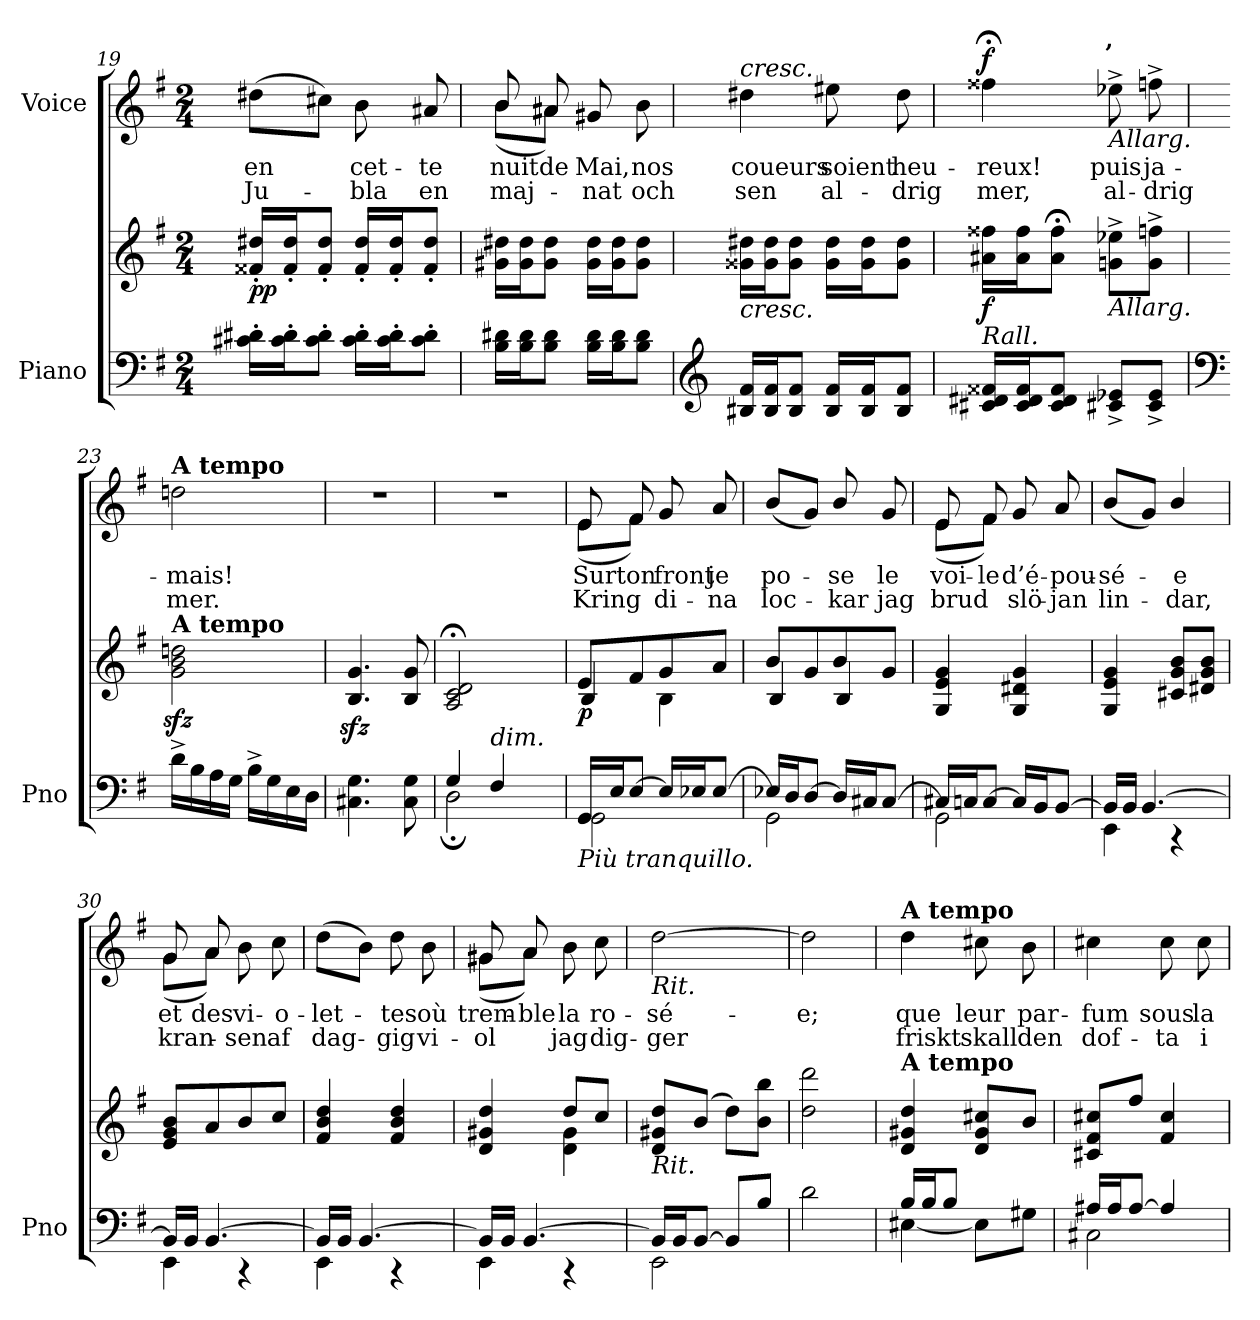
**kern	**kern	**dynam	**kern	**text	**text	**dynam
*part2	*part2	*part2	*part1	*part1	*part1	*part1
*staff3	*staff2	*staff2/3	*staff1	*staff1	*staff1	*staff1
*I"Piano	*	*	*I"Voice	*	*	*
*I'Pno	*	*	*	*	*	*
*clefF4	*clefG2	*	*clefG2	*	*	*
*k[f#]	*k[f#]	*	*k[f#]	*	*	*
*M2/4	*M2/4	*	*M2/4	*	*	*
=19	=19	=19	=19	=19	=19	=19
!	!	!LO:DY:b	!	!LO:LY:b	!LO:LY:b	!
16c#X\' 16d#X\'LL	16f##X/' 16dd#X/'LL	pp	(8dd#X\L	en	Ju-	.
16c#\' 16d#\'J	16f##/' 16dd#/'J	.	.	.	.	.
8c#\' 8d#\'J	8f##/' 8dd#/'J	.	8cc#X\J)	.	.	.
!	!	!	!	!LO:LY:b	!LO:LY:b	!
16c#\' 16d#\'LL	16f##/' 16dd#/'LL	.	8b\	cet-	-bla	.
16c#\' 16d#\'J	16f##/' 16dd#/'J	.	.	.	.	.
!	!	!	!	!LO:LY:b	!LO:LY:b	!
8c#\' 8d#\'J	8f##/' 8dd#/'J	.	8a#X/	-te	en	.
=20	=20	=20	=20	=20	=20	=20
!	!	!	!	!LO:LY:b	!LO:LY:b	!
*	*	*	*^	*	*	*
16B\ 16d#X\LL	16g#X\ 16dd#X\LL	.	8b/	(8b\L	nuit	maj-	.
16B\ 16d#\J	16g#\ 16dd#\J	.	.	.	.	.	.
!	!	!	!	!	!LO:LY:b	!	!
8B\ 8d#\J	8g#\ 8dd#\J	.	8a#X/	8a#\J)	de	.	.
!	!	!	!	!	!LO:LY:b	!LO:LY:b	!
16B\ 16d#\LL	16g#\ 16dd#\LL	.	8g#X/	4ryy	Mai,	-nat	.
16B\ 16d#\J	16g#\ 16dd#\J	.	.	.	.	.	.
!	!	!	!	!	!LO:LY:b	!LO:LY:b	!
8B\ 8d#\J	8g#\ 8dd#\J	.	8b\	.	nos	och	.
*	*	*	*v	*v	*	*	*
=21	=21	=21	=21	=21	=21	=21
*clefG2	*	*	*	*	*	*
!	!	!	!LO:TX:a:i:t=cresc.	!	!	!
!	!LO:TX:b:i:t=cresc.	!	!	!	!	!
!	!	!	!	!LO:LY:b	!LO:LY:b	!
16B#X/ 16f#/LL	16g##X\ 16dd#X\LL	.	4dd#X\	coueurs	sen	.
16B#/ 16f#/J	16g##\ 16dd#\J	.	.	.	.	.
8B#/ 8f#/J	8g##\ 8dd#\J	.	.	.	.	.
!	!	!	!	!LO:LY:b	!LO:LY:b	!
16B#/ 16f#/LL	16g##\ 16dd#\LL	.	8ee#X\	soient	al-	.
16B#/ 16f#/J	16g##\ 16dd#\J	.	.	.	.	.
!	!	!	!	!LO:LY:b	!LO:LY:b	!
8B#/ 8f#/J	8g##\ 8dd#\J	.	8dd#\	heu-	-drig	.
!!LO:REH:place=s1:a:B:cj:enc=none:fs=22:t=’:qo=1
=22	=22	=22	=22	=22	=22	=22
!	!LO:TX:b:i:t=Rall.	!	!	!	!	!
!	!	!LO:DY:b	!	!LO:LY:b	!LO:LY:b	!LO:DY:a
16c#X/ 16d#X/ 16f##X/LL	16a#X\ 16ff##X\LL	f	4ff##X;<\	-reux!	mer,	f
16c#/ 16d#/ 16f##/J	16a#\ 16ff##\J	.	.	.	.	.
8c#/ 8d#/ 8f##/J	8a#\;< 8ff##\;<J	.	.	.	.	.
!	!	!	!LO:TX:b:i:t=Allarg.	!	!	!
!	!LO:TX:b:i:t=Allarg.	!	!	!	!	!
!	!	!	!	!LO:LY:b	!LO:LY:b	!
8c#X/^ 8e-X/^L	8gn\^ 8ee-X\^L	.	8ee-X^\	puis	al-	.
!	!	!	!	!LO:LY:b	!LO:LY:b	!
8c#/^ 8e-/^J	8g\^ 8ffn\^J	.	8ffn^\	ja-	-drig	.
!!LO:LB:g=z
=23	=23	=23	=23	=23	=23	=23
*clefF4	*	*	*	*	*	*
!	!	!	!LO:TX:a:B:t=A tempo	!	!	!
!	!LO:TX:a:B:t=A tempo	!	!	!	!	!
!	!	!	!	!LO:LY:b	!LO:LY:b	!
16d^\LL	2g\zz< 2b\zz< 2ddn\zz<	.	2ddn\	-mais!	mer.	.
16B\	.	.	.	.	.	.
16A\	.	.	.	.	.	.
16G\JJ	.	.	.	.	.	.
16B^\LL	.	.	.	.	.	.
16G\	.	.	.	.	.	.
16E\	.	.	.	.	.	.
16D\JJ	.	.	.	.	.	.
=24	=24	=24	=24	=24	=24	=24
4.C#X\ 4.G\	4.B/zz< 4.g/zz<	.	2r	.	.	.
8C#\ 8G\	8B/ 8g/	.	.	.	.	.
=25	=25	=25	=25	=25	=25	=25
*^	*	*	*	*	*	*
4G/	2D;\	2A/;< 2c/;< 2d/;<	.	2r	.	.	.
!LO:TX:a:i:t=dim.	!	!	!	!	!	!	!
4F#/	.	.	.	.	.	.	.
=26	=26	=26	=26	=26	=26	=26	=26
*	*	*^	*	*	*	*	*
!	!	!	!	!	!LO:TX:b:i:t=Più tranquillo.	!	!	!
!LO:TX:b:i:t=Più tranquillo.	!	!	!	!	!	!	!	!
!	!	!	!	!LO:DY:b	!	!LO:LY:b	!LO:LY:b	!
*	*	*	*	*	*^	*	*	*
16GG/LL	2GG\	8e/L	4B/	p	8e/	(8e\L	Sur	Kring	.
16E/J	.	.	.	.	.	.	.	.	.
!	!	!	!	!	!	!	!LO:LY:b	!	!
[8E/J	.	8f#/	.	.	8f#/	8f#\J)	ton	.	.
!	!	!	!	!	!	!	!LO:LY:b	!LO:LY:b	!
16E/LL]	.	8g/	4B\	.	8g/	4ryy	front	di-	.
16E-X/J	.	.	.	.	.	.	.	.	.
!	!	!	!	!	!	!	!LO:LY:b	!LO:LY:b	!
[8E-/J	.	8a/J	.	.	8a/	.	je	-na	.
*	*	*	*	*	*v	*v	*	*	*
=27	=27	=27	=27	=27	=27	=27	=27	=27
!	!	!	!	!	!	!LO:LY:b	!LO:LY:b	!
16E-X/LL]	2GG\	8b/L	4B/	.	(8b/L	po-	loc-	.
16D/J	.	.	.	.	.	.	.	.
[8D/J	.	8g/	.	.	8g/J)	.	.	.
!	!	!	!	!	!	!LO:LY:b	!LO:LY:b	!
16D/LL]	.	8b/	4B/	.	8b/	-se	-kar	.
16C#X/J	.	.	.	.	.	.	.	.
!	!	!	!	!	!	!LO:LY:b	!LO:LY:b	!
[8C#/J	.	8g/J	.	.	8g/	le	jag	.
*	*	*v	*v	*	*	*	*	*
!!LO:LB:g=z
=28	=28	=28	=28	=28	=28	=28	=28
!	!	!	!	!	!LO:LY:b	!LO:LY:b	!
*	*	*	*	*^	*	*	*
16C#X/LL]	2GG\	4G/ 4e/ 4g/	.	8e/	(8e\L	voi-	brud	.
16Cn/J	.	.	.	.	.	.	.	.
!	!	!	!	!	!	!LO:LY:b	!	!
[8C/J	.	.	.	8f#/	8f#\J)	-le	.	.
!	!	!	!	!	!	!LO:LY:b	!LO:LY:b	!
16C/LL]	.	4G/ 4d#X/ 4g/	.	8g/	4ryy	d’é-	slö-	.
16BB/J	.	.	.	.	.	.	.	.
!	!	!	!	!	!	!LO:LY:b	!LO:LY:b	!
[8BB/J	.	.	.	8a/	.	-pou-	-jan	.
*	*	*	*	*v	*v	*	*	*
=29	=29	=29	=29	=29	=29	=29	=29
!	!	!	!	!	!LO:LY:b	!LO:LY:b	!
16BB/LL]	4EE\	4G/ 4e/ 4g/	.	(8b/L	-sé-	lin-	.
16BB/JJ	.	.	.	.	.	.	.
[4.BB/	.	.	.	8g/J)	.	.	.
!	!	!	!	!	!LO:LY:b	!LO:LY:b	!
.	4r	8c#X/ 8g/ 8b/L	.	4b/	-e	-dar,	.
.	.	8d#X/ 8g/ 8b/J	.	.	.	.	.
=30	=30	=30	=30	=30	=30	=30	=30
!	!	!	!	!	!LO:LY:b	!LO:LY:b	!
*	*	*	*	*^	*	*	*
16BB/LL]	4EE\	8e/ 8g/ 8b/L	.	8g/	(8g\L	et	kran-	.
16BB/JJ	.	.	.	.	.	.	.	.
!	!	!	!	!	!	!LO:LY:b	!	!
[4.BB/	.	8a/	.	8a/	8a\J)	des	.	.
!	!	!	!	!	!	!LO:LY:b	!LO:LY:b	!
.	4r	8b/	.	8b\	4ryy	vi-	-sen	.
!	!	!	!	!	!	!LO:LY:b	!LO:LY:b	!
.	.	8cc/J	.	8cc\	.	-o-	af	.
*	*	*	*	*v	*v	*	*	*
=31	=31	=31	=31	=31	=31	=31	=31
!	!	!	!	!	!LO:LY:b	!LO:LY:b	!
16BB/LL]	4EE\	4f#/ 4b/ 4dd/	.	(8dd\L	-let-	dag-	.
16BB/JJ	.	.	.	.	.	.	.
[4.BB/	.	.	.	8b\J)	.	.	.
!	!	!	!	!	!LO:LY:b	!LO:LY:b	!
.	4r	4f#/ 4b/ 4dd/	.	8dd\	-tes	-gig	.
!	!	!	!	!	!LO:LY:b	!LO:LY:b	!
.	.	.	.	8b\	où	vi-	.
=32	=32	=32	=32	=32	=32	=32	=32
*	*	*^	*	*	*	*	*
!	!	!	!	!	!	!LO:LY:b	!LO:LY:b	!
*	*	*	*	*	*^	*	*	*
16BB/LL]	4EE\	4d/ 4g#X/ 4dd/	4ryy	.	8g#X/	(8g#\L	trem-	-ol	.
16BB/JJ	.	.	.	.	.	.	.	.	.
!	!	!	!	!	!	!	!LO:LY:b	!	!
[4.BB/	.	.	.	.	8a/	8a\J)	-ble	.	.
!	!	!	!	!	!	!	!LO:LY:b	!LO:LY:b	!
.	4r	8dd/L	4d\ 4g#\	.	8b\	4ryy	la	jag	.
!	!	!	!	!	!	!	!LO:LY:b	!LO:LY:b	!
.	.	8cc/J	.	.	8cc\	.	ro-	dig-	.
*	*	*v	*v	*	*	*	*	*	*
*	*	*	*	*v	*v	*	*	*
!!LO:PB:g=z
=33	=33	=33	=33	=33	=33	=33	=33
!	!	!	!	!LO:TX:b:i:t=Rit.	!	!	!
!	!	!LO:TX:b:i:t=Rit.	!	!	!	!	!
!	!	!	!	!	!LO:LY:b	!LO:LY:b	!
16BB/LL]	2EE\	8d/ 8g#X/ 8dd/L	.	[2dd\	-sé-	-ger	.
16BB/J	.	.	.	.	.	.	.
[8BB/J	.	(8b/J	.	.	.	.	.
8BB/L]	.	8dd\L)	.	.	.	.	.
8B/J	.	8b\ 8bb\J	.	.	.	.	.
*v	*v	*	*	*	*	*	*
=34	=34	=34	=34	=34	=34	=34
!	!	!	!	!LO:LY:b	!	!
2d\	2dd\ 2ddd\	.	2dd\]	-e;	.	.
=35	=35	=35	=35	=35	=35	=35
*^	*	*	*	*	*	*
!	!	!	!	!LO:TX:a:B:t=A tempo	!	!	!
!	!	!LO:TX:a:B:t=A tempo	!	!	!	!	!
!	!	!	!	!	!LO:LY:b	!LO:LY:b	!
16B/LL	[4E#X\	4d/ 4g#X/ 4dd/	.	4dd\	que	friskt	.
16B/J	.	.	.	.	.	.	.
8B/J	.	.	.	.	.	.	.
!	!	!	!	!	!LO:LY:b	!LO:LY:b	!
8E#\L]	4ryy	8d/ 8g#/ 8cc#X/L	.	8cc#X\	leur	skall	.
!	!	!	!	!	!LO:LY:b	!LO:LY:b	!
8G#X\J	.	8b/J	.	8b\	par-	den	.
=36	=36	=36	=36	=36	=36	=36	=36
!	!	!	!	!	!LO:LY:b	!LO:LY:b	!
16A#X/LL	2C#X\	8c#X/ 8f#/ 8cc#X/L	.	4cc#X\	-fum	dof-	.
16A#/J	.	.	.	.	.	.	.
[8A#/J	.	8ff#/J	.	.	.	.	.
!	!	!	!	!	!LO:LY:b	!LO:LY:b	!
4A#/]	.	4f#/ 4cc#/	.	8cc#\	sous	-ta	.
!	!	!	!	!	!LO:LY:b	!LO:LY:b	!
.	.	.	.	8cc#\	la	i	.
*v	*v	*	*	*	*	*	*
=	=	=	=	=	=	=
*-	*-	*-	*-	*-	*-	*-
